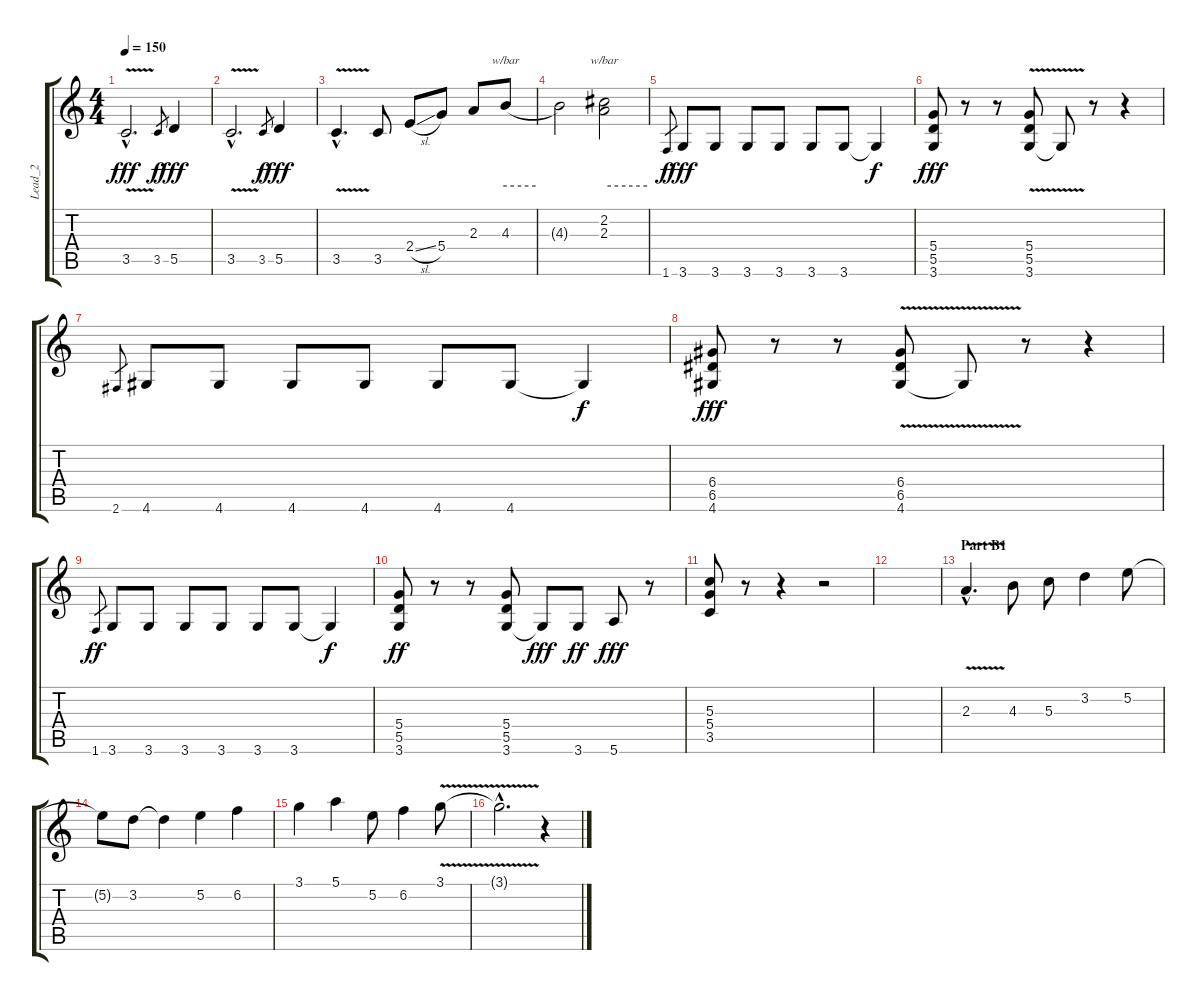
\track ("Lead_2" "Lead_2") {instrument electricguitarjazz}
\staff {score tabs}
\tuning (E4 B3 G3 D3 A2 E2) {hide}
\ts (4 4)
\tempo 150
\clef g2
\ks c
3.5{v hac}.2{d dy fff} 3.5.8{gr dy f} 5.5.4{dy fff} |
3.5{v hac}.2{d} 3.5.8{gr dy f} 5.5.4{dy fff} |
3.5{v hac}.4{d} 3.5.8 2.4{sl}.8 5.4.8 2.3.8 4.3.8{tbe (hold default 0 0 60 0)} |
4.3{t}.2 (2.2 2.3).2{tbe (hold default 0 0 60 0)} |
1.6.8{gr dy f} 3.6.8{dy fff instrument electricbassfinger} 3.6.8 3.6.8 3.6.8 3.6.8 3.6.8 3.6{t}.4{dy f} |
(5.4 5.5 3.6).8{dy fff} r.8 r.8 (5.4 5.5 3.6{v}).8 3.6{t}.8 r.8 r.4 |
2.6.8{gr} 4.6.8 4.6.8 4.6.8 4.6.8 4.6.8 4.6.8 4.6{t}.4{dy f} |
(6.4 6.5 4.6).8{dy fff} r.8 r.8 (6.4 6.5 4.6{v}).8 4.6{t}.8 r.8 r.4 |
1.6.8{gr dy ff} 3.6.8 3.6.8 3.6.8 3.6.8 3.6.8 3.6.8 3.6{t}.4{dy f} |
(5.4 5.5 3.6).8{dy ff} r.8 r.8 (5.4 5.5 3.6).8 3.6{t}.8{dy fff} 3.6.8{dy ff} 5.6.8{dy fff} r.8 |
(5.3 5.4 3.5).8 r.8 r.4 r.2 |
|
\section ("" "Part B1")
2.3{v hac}.4{d instrument orchestralharp} 4.3.8 5.3.8 3.2.4 5.2.8 |
5.2{t}.8 3.2.8 3.2{t}.4 5.2.4 6.2.4 |
3.1.4 5.1.4 5.2.8 6.2.4 3.1{v}.8 |
3.1{hac t}.2{d} r.4
